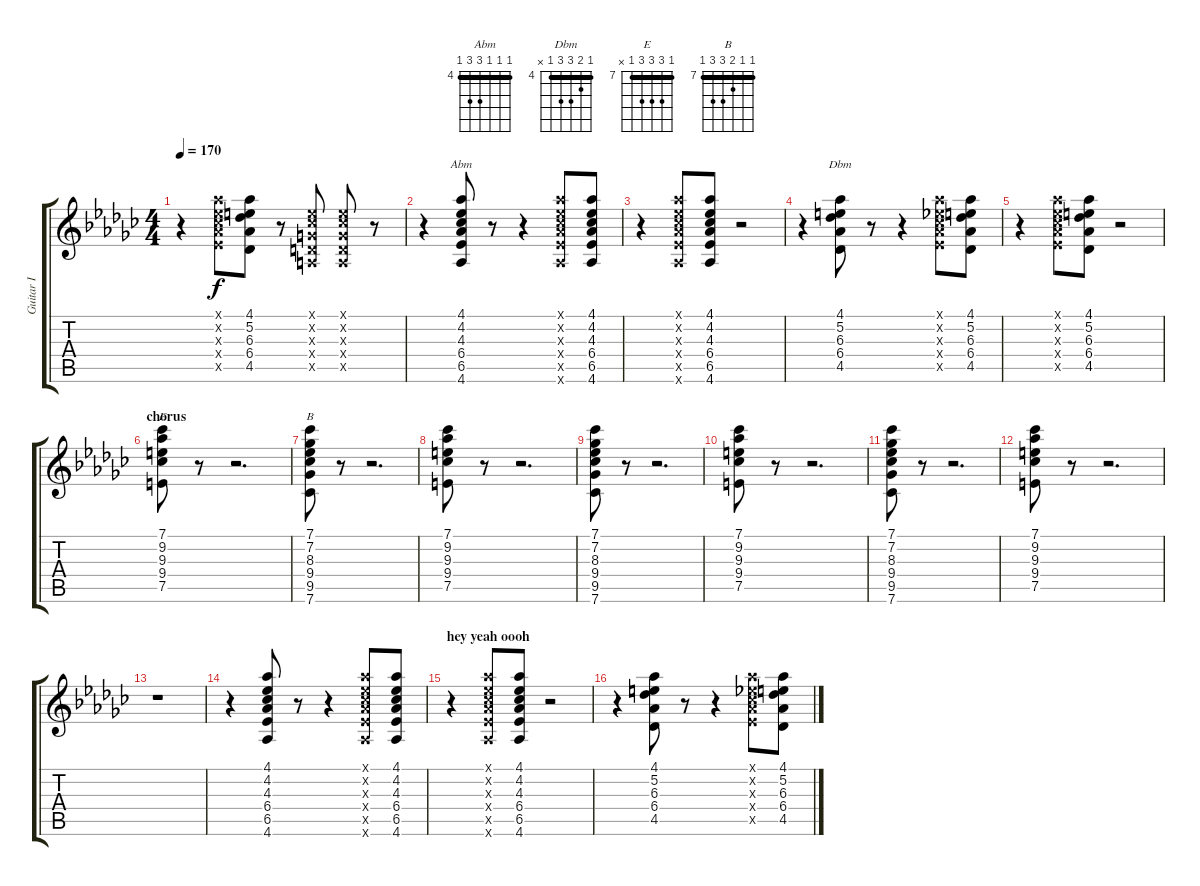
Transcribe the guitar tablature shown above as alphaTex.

\track ("Guitar I" "Guitar I") {instrument acousticguitarnylon}
\staff {score tabs}
\tuning (E4 B3 G3 D3 A2 E2) {hide}
\chord ("Abm" 4 4 4 6 6 4) {firstfret 4 barre 4}
\chord ("Dbm" 4 5 6 6 4 x) {firstfret 4 barre 4}
\chord ("E" 7 9 9 9 7 x) {firstfret 7 barre 7}
\chord ("B" 7 7 8 9 9 7) {firstfret 7 barre 7}
\ts (4 4)
\tempo 170
\clef g2
\ks ebminor
r.4{dy f} (4.1{x} 4.2{x} 4.3{x} 6.4{x} 6.5{x}).8 (4.1 5.2 6.3 6.4 4.5).8 r.8 (0.1{x} 0.2{x} 0.3{x} 0.4{x} 0.5{x}).8 (0.1{x} 0.2{x} 0.3{x} 0.4{x} 0.5{x}).8 r.8 |
r.4 (4.1 4.2 4.3 6.4 6.5 4.6).8{ch "Abm"} r.8 r.4 (4.1{x} 4.2{x} 4.3{x} 6.4{x} 6.5{x} 4.6{x}).8 (4.1 4.2 4.3 6.4 6.5 4.6).8 |
r.4 (4.1{x} 4.2{x} 4.3{x} 6.4{x} 6.5{x} 4.6{x}).8 (4.1 4.2 4.3 6.4 6.5 4.6).8 r.2 |
r.4 (4.1 5.2 6.3 6.4 4.5).8{ch "Dbm"} r.8 r.4 (4.1{x} 4.2{x} 4.3{x} 6.4{x} 6.5{x}).8 (4.1 5.2 6.3 6.4 4.5).8 |
r.4 (4.1{x} 4.2{x} 4.3{x} 6.4{x} 6.5{x}).8 (4.1 5.2 6.3 6.4 4.5).8 r.2 |
\section ("" "chorus")
(7.1 9.2 9.3 9.4 7.5).8{ch "E"} r.8 r.2{d} |
(7.1 7.2 8.3 9.4 9.5 7.6).8{ch "B"} r.8 r.2{d} |
(7.1 9.2 9.3 9.4 7.5).8 r.8 r.2{d} |
(7.1 7.2 8.3 9.4 9.5 7.6).8 r.8 r.2{d} |
(7.1 9.2 9.3 9.4 7.5).8 r.8 r.2{d} |
(7.1 7.2 8.3 9.4 9.5 7.6).8 r.8 r.2{d} |
(7.1 9.2 9.3 9.4 7.5).8 r.8 r.2{d} |
r.1 |
r.4 (4.1 4.2 4.3 6.4 6.5 4.6).8 r.8 r.4 (4.1{x} 4.2{x} 4.3{x} 6.4{x} 6.5{x} 4.6{x}).8 (4.1 4.2 4.3 6.4 6.5 4.6).8 |
\section ("" "hey yeah oooh")
r.4 (4.1{x} 4.2{x} 4.3{x} 6.4{x} 6.5{x} 4.6{x}).8 (4.1 4.2 4.3 6.4 6.5 4.6).8 r.2 |
r.4 (4.1 5.2 6.3 6.4 4.5).8 r.8 r.4 (4.1{x} 4.2{x} 4.3{x} 6.4{x} 6.5{x}).8 (4.1 5.2 6.3 6.4 4.5).8
